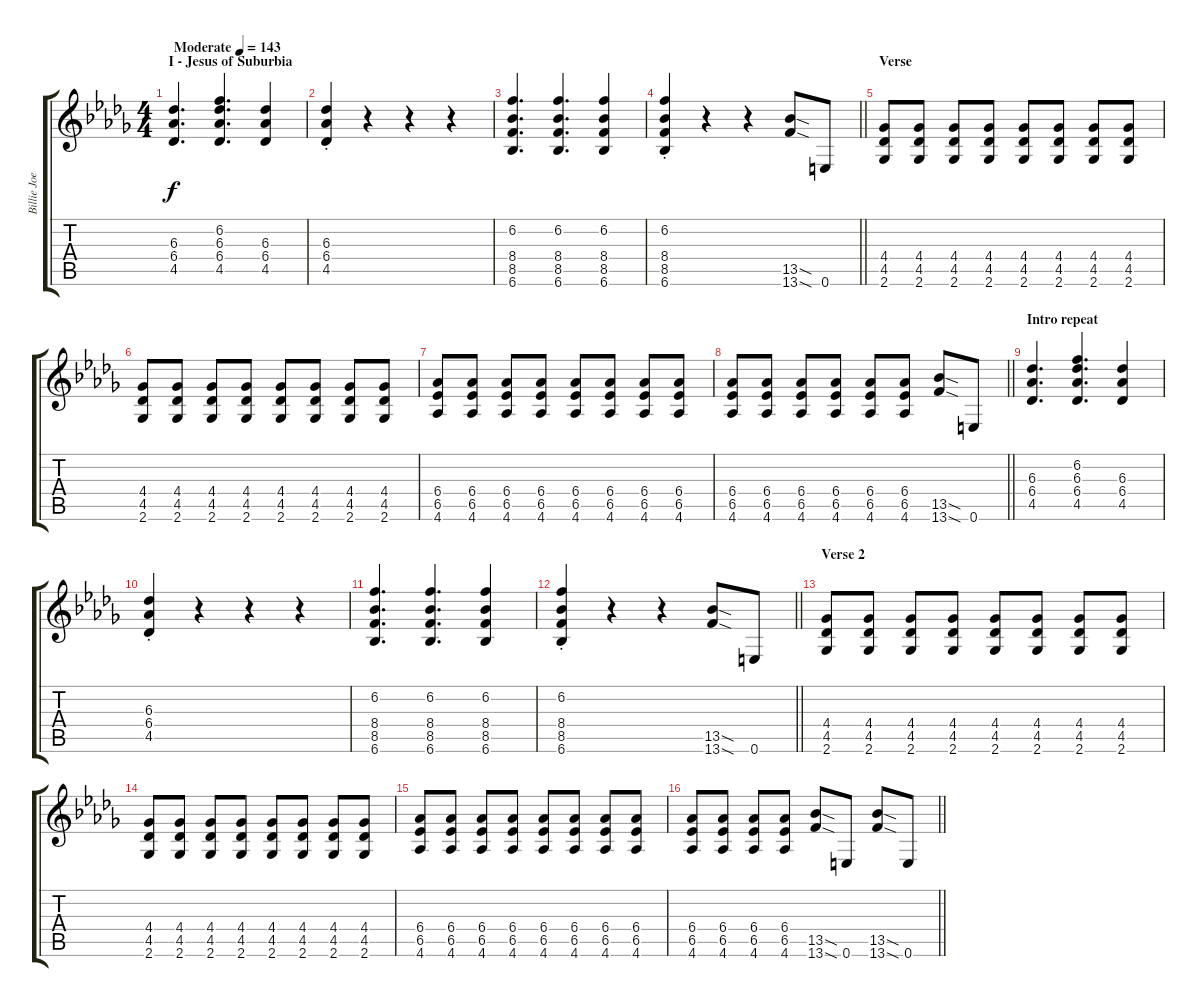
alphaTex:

\track ("Billie Joe Rhythm" "Billie Joe") {instrument overdrivenguitar}
\staff {score tabs}
\tuning (E4 B3 G3 D3 A2 E2) {hide}
\ts (4 4)
\section ("" "I - Jesus of Suburbia")
\tempo (143 "Moderate")
\clef g2
\ks db
(6.3 6.4 4.5).4{d dy f instrument overdrivenguitar} (6.2 6.3 6.4 4.5).4{d} (6.3 6.4 4.5).4 |
(6.3{st} 6.4{st} 4.5{st}).4 r.4 r.4 r.4 |
(6.2 8.4 8.5 6.6).4{d} (6.2 8.4 8.5 6.6).4{d} (6.2 8.4 8.5 6.6).4 |
\barLineRight lightlight
(6.2{st} 8.4{st} 8.5{st} 6.6{st}).4 r.4 r.4 (13.5{sod} 13.6{sod}).8 0.6.8 |
\section ("" "Verse")
(4.4 4.5 2.6).8 (4.4 4.5 2.6).8 (4.4 4.5 2.6).8 (4.4 4.5 2.6).8 (4.4 4.5 2.6).8 (4.4 4.5 2.6).8 (4.4 4.5 2.6).8 (4.4 4.5 2.6).8 |
(4.4 4.5 2.6).8 (4.4 4.5 2.6).8 (4.4 4.5 2.6).8 (4.4 4.5 2.6).8 (4.4 4.5 2.6).8 (4.4 4.5 2.6).8 (4.4 4.5 2.6).8 (4.4 4.5 2.6).8 |
(6.4 6.5 4.6).8 (6.4 6.5 4.6).8 (6.4 6.5 4.6).8 (6.4 6.5 4.6).8 (6.4 6.5 4.6).8 (6.4 6.5 4.6).8 (6.4 6.5 4.6).8 (6.4 6.5 4.6).8 |
\barLineRight lightlight
(6.4 6.5 4.6).8 (6.4 6.5 4.6).8 (6.4 6.5 4.6).8 (6.4 6.5 4.6).8 (6.4 6.5 4.6).8 (6.4 6.5 4.6).8 (13.5{sod} 13.6{sod}).8 0.6.8 |
\section ("" "Intro repeat")
(6.3 6.4 4.5).4{d} (6.2 6.3 6.4 4.5).4{d} (6.3 6.4 4.5).4 |
(6.3{st} 6.4{st} 4.5{st}).4 r.4 r.4 r.4 |
(6.2 8.4 8.5 6.6).4{d} (6.2 8.4 8.5 6.6).4{d} (6.2 8.4 8.5 6.6).4 |
\barLineRight lightlight
(6.2{st} 8.4{st} 8.5{st} 6.6{st}).4 r.4 r.4 (13.5{sod} 13.6{sod}).8 0.6.8 |
\section ("" "Verse 2")
(4.4 4.5 2.6).8 (4.4 4.5 2.6).8 (4.4 4.5 2.6).8 (4.4 4.5 2.6).8 (4.4 4.5 2.6).8 (4.4 4.5 2.6).8 (4.4 4.5 2.6).8 (4.4 4.5 2.6).8 |
(4.4 4.5 2.6).8 (4.4 4.5 2.6).8 (4.4 4.5 2.6).8 (4.4 4.5 2.6).8 (4.4 4.5 2.6).8 (4.4 4.5 2.6).8 (4.4 4.5 2.6).8 (4.4 4.5 2.6).8 |
(6.4 6.5 4.6).8 (6.4 6.5 4.6).8 (6.4 6.5 4.6).8 (6.4 6.5 4.6).8 (6.4 6.5 4.6).8 (6.4 6.5 4.6).8 (6.4 6.5 4.6).8 (6.4 6.5 4.6).8 |
\barLineRight lightlight
(6.4 6.5 4.6).8 (6.4 6.5 4.6).8 (6.4 6.5 4.6).8 (6.4 6.5 4.6).8 (13.5{sod} 13.6{sod}).8 0.6.8 (13.5{sod} 13.6{sod}).8 0.6.8
